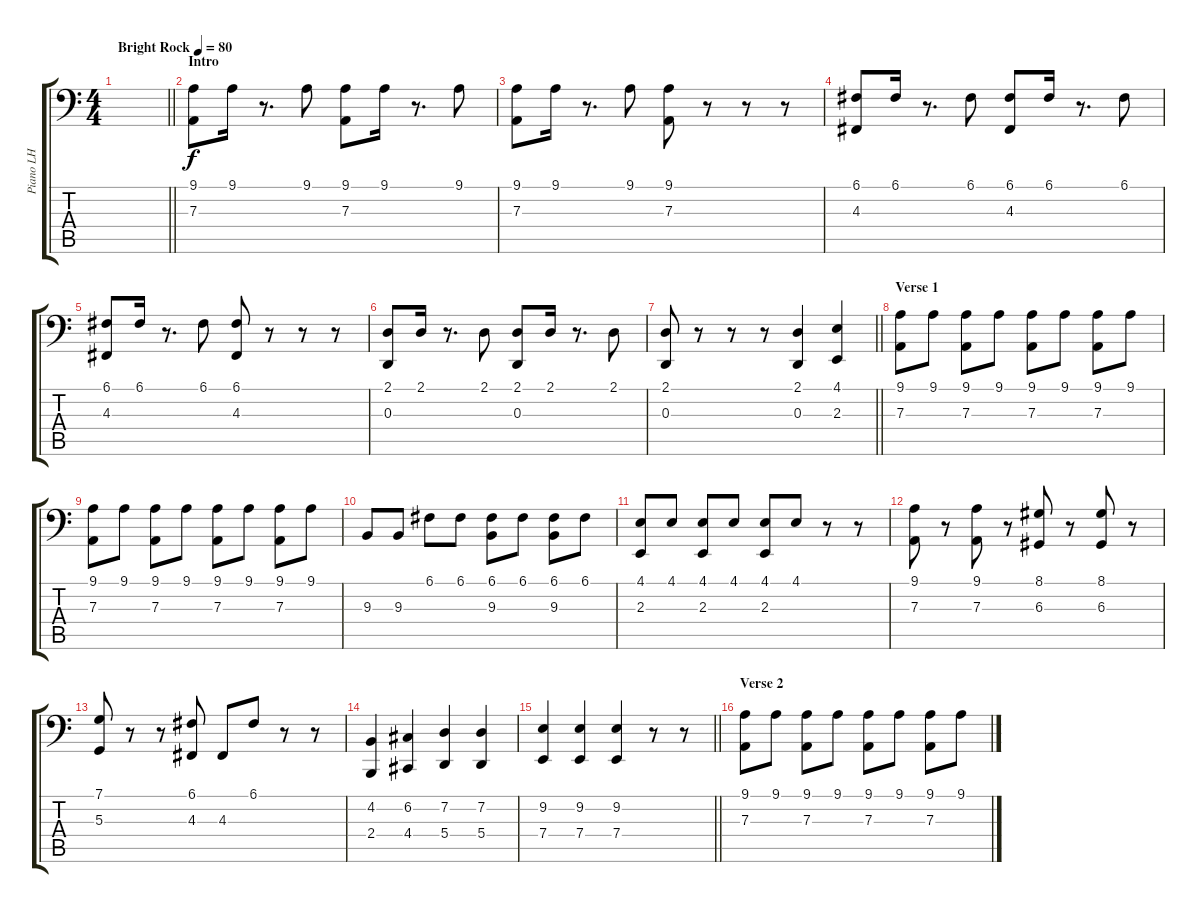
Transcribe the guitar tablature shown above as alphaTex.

\track ("Piano LH" "Piano LH") {instrument acousticgrandpiano}
\staff {score tabs}
\tuning (C3 G2 D2 A1 E1 B0) {hide}
\ts (4 4)
\tempo (80 "Bright Rock")
\clef f4
\barLineRight lightlight
\ks c
|
\section ("" "Intro")
(9.1 7.3).8 9.1.16 r.8{d} 9.1.8 (9.1 7.3).8 9.1.16 r.8{d} 9.1.8 |
(9.1 7.3).8 9.1.16 r.8{d} 9.1.8 (9.1 7.3).8 r.8 r.8 r.8 |
(6.1 4.3).8 6.1.16 r.8{d} 6.1.8 (6.1 4.3).8 6.1.16 r.8{d} 6.1.8 |
(6.1 4.3).8 6.1.16 r.8{d} 6.1.8 (6.1 4.3).8 r.8 r.8 r.8 |
(2.1 0.3).8 2.1.16 r.8{d} 2.1.8 (2.1 0.3).8 2.1.16 r.8{d} 2.1.8 |
\barLineRight lightlight
(2.1 0.3).8 r.8 r.8 r.8 (2.1 0.3).4 (4.1 2.3).4 |
\section ("" "Verse 1")
(9.1 7.3).8 9.1.8 (9.1 7.3).8 9.1.8 (9.1 7.3).8 9.1.8 (9.1 7.3).8 9.1.8 |
(9.1 7.3).8 9.1.8 (9.1 7.3).8 9.1.8 (9.1 7.3).8 9.1.8 (9.1 7.3).8 9.1.8 |
9.3.8 9.3.8 6.1.8 6.1.8 (6.1 9.3).8 6.1.8 (6.1 9.3).8 6.1.8 |
(4.1 2.3).8 4.1.8 (4.1 2.3).8 4.1.8 (4.1 2.3).8 4.1.8 r.8 r.8 |
(9.1 7.3).8 r.8 (9.1 7.3).8 r.8 (8.1 6.3).8 r.8 (8.1 6.3).8 r.8 |
(7.1 5.3).8 r.8 r.8 (6.1 4.3).8 4.3.8 6.1.8 r.8 r.8 |
(4.2 2.4).4 (6.2 4.4).4 (7.2 5.4).4 (7.2 5.4).4 |
\barLineRight lightlight
(9.2 7.4).4 (9.2 7.4).4 (9.2 7.4).4 r.8 r.8 |
\section ("" "Verse 2")
(9.1 7.3).8 9.1.8 (9.1 7.3).8 9.1.8 (9.1 7.3).8 9.1.8 (9.1 7.3).8 9.1.8
